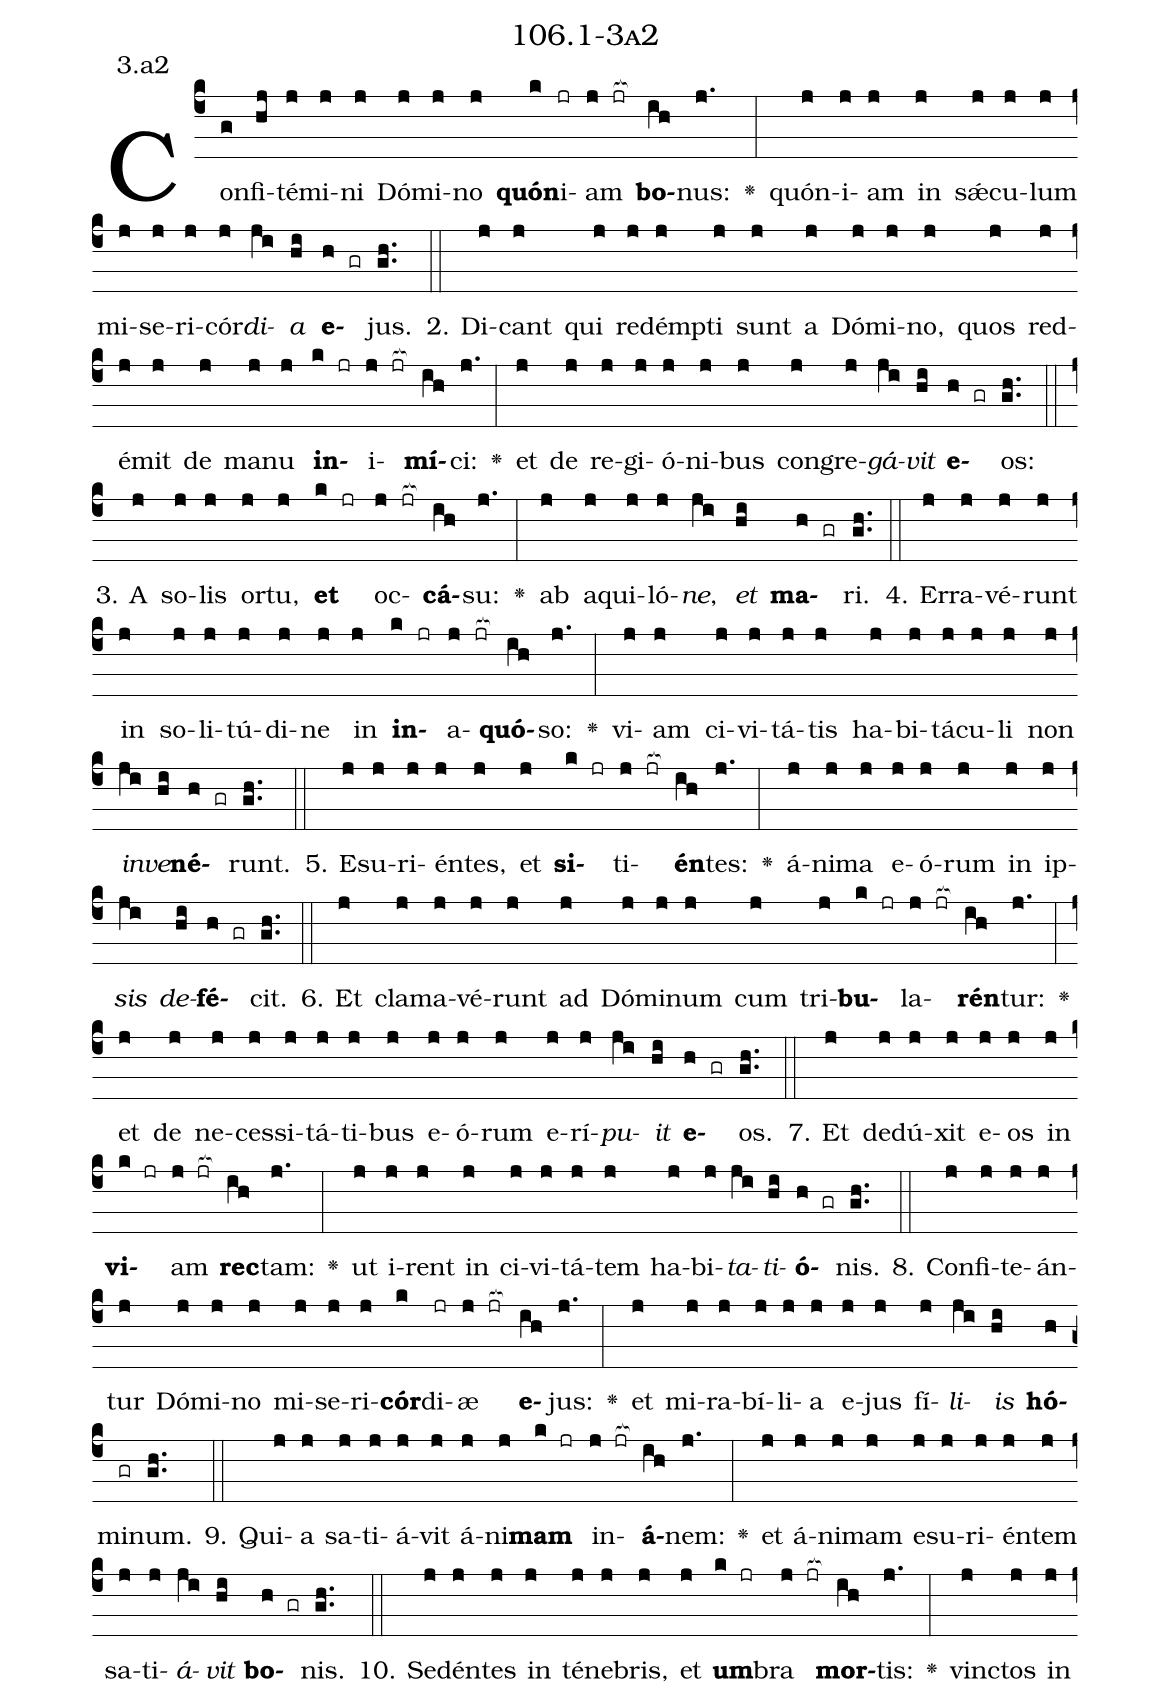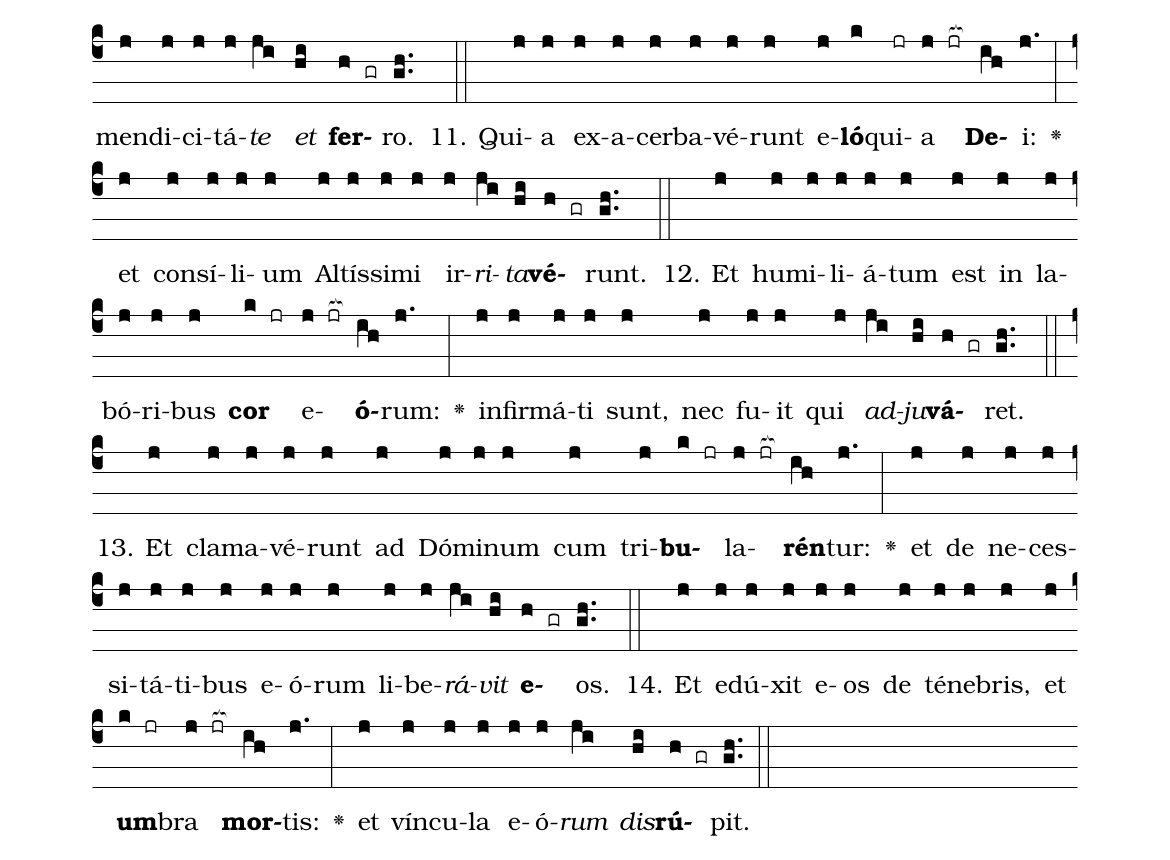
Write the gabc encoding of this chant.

name: 106.1-3a2;
annotation: 3.a2;
%%
(c4)Con(g)fi(hj)té(j)mi(j)ni(j) Dó(j)mi(j)no(j) <b>quón</b>(k)i(jr)am(j jr[ocb:1{]) <b>bo</b>(ih[ocb:0}])nus:(j.) <v>\greheightstar</v>(:) quón(j)i(j)am(j) in(j) sǽ(j)cu(j)lum(j) mi(j)se(j)ri(j)cór(j)<i>di</i>(ji)<i>a</i>(hi) <b>e</b>(h gr)jus.(gh..) (::)
2. Di(j)cant(j) qui(j) red(j)émp(j)ti(j) sunt(j) a(j) Dó(j)mi(j)no,(j) quos(j) red(j)é(j)mit(j) de(j) ma(j)nu(j) <b>in</b>(k jr)i(j jr[ocb:1{])<b>mí</b>(ih[ocb:0}])ci:(j.) <v>\greheightstar</v>(:) et(j) de(j) re(j)gi(j)ó(j)ni(j)bus(j) con(j)gre(j)<i>gá</i>(ji)<i>vit</i>(hi) <b>e</b>(h gr)os:(gh..) (::)
3. A(j) so(j)lis(j) or(j)tu,(j) <b>et</b>(k jr) oc(j jr[ocb:1{])<b>cá</b>(ih[ocb:0}])su:(j.) <v>\greheightstar</v>(:) ab(j) a(j)qui(j)ló(j)<i>ne</i>,(ji) <i>et</i>(hi) <b>ma</b>(h gr)ri.(gh..) (::)
4. Er(j)ra(j)vé(j)runt(j) in(j) so(j)li(j)tú(j)di(j)ne(j) in(j) <b>in</b>(k jr)a(j jr[ocb:1{])<b>quó</b>(ih[ocb:0}])so:(j.) <v>\greheightstar</v>(:) vi(j)am(j) ci(j)vi(j)tá(j)tis(j) ha(j)bi(j)tá(j)cu(j)li(j) non(j) <i>in</i>(ji)<i>ve</i>(hi)<b>né</b>(h gr)runt.(gh..) (::)
5. E(j)su(j)ri(j)én(j)tes,(j) et(j) <b>si</b>(k jr)ti(j jr[ocb:1{])<b>én</b>(ih[ocb:0}])tes:(j.) <v>\greheightstar</v>(:) á(j)ni(j)ma(j) e(j)ó(j)rum(j) in(j) ip(j)<i>sis</i>(ji) <i>de</i>(hi)<b>fé</b>(h gr)cit.(gh..) (::)
6. Et(j) cla(j)ma(j)vé(j)runt(j) ad(j) Dó(j)mi(j)num(j) cum(j) tri(j)<b>bu</b>(k jr)la(j jr[ocb:1{])<b>rén</b>(ih[ocb:0}])tur:(j.) <v>\greheightstar</v>(:) et(j) de(j) ne(j)ces(j)si(j)tá(j)ti(j)bus(j) e(j)ó(j)rum(j) e(j)rí(j)<i>pu</i>(ji)<i>it</i>(hi) <b>e</b>(h gr)os.(gh..) (::)
7. Et(j) de(j)dú(j)xit(j) e(j)os(j) in(j) <b>vi</b>(k jr)am(j jr[ocb:1{]) <b>rec</b>(ih[ocb:0}])tam:(j.) <v>\greheightstar</v>(:) ut(j) i(j)rent(j) in(j) ci(j)vi(j)tá(j)tem(j) ha(j)bi(j)<i>ta</i>(ji)<i>ti</i>(hi)<b>ó</b>(h gr)nis.(gh..) (::)
8. Con(j)fi(j)te(j)án(j)tur(j) Dó(j)mi(j)no(j) mi(j)se(j)ri(j)<b>cór</b>(k)di(jr)æ(j jr[ocb:1{]) <b>e</b>(ih[ocb:0}])jus:(j.) <v>\greheightstar</v>(:) et(j) mi(j)ra(j)bí(j)li(j)a(j) e(j)jus(j) fí(j)<i>li</i>(ji)<i>is</i>(hi) <b>hó</b>(h)mi(gr)num.(gh..) (::)
9. Qui(j)a(j) sa(j)ti(j)á(j)vit(j) á(j)ni(j)<b>mam</b>(k jr) in(j jr[ocb:1{])<b>á</b>(ih[ocb:0}])nem:(j.) <v>\greheightstar</v>(:) et(j) á(j)ni(j)mam(j) e(j)su(j)ri(j)én(j)tem(j) sa(j)ti(j)<i>á</i>(ji)<i>vit</i>(hi) <b>bo</b>(h gr)nis.(gh..) (::)
10. Se(j)dén(j)tes(j) in(j) té(j)ne(j)bris,(j) et(j) <b>um</b>(k jr)bra(j jr[ocb:1{]) <b>mor</b>(ih[ocb:0}])tis:(j.) <v>\greheightstar</v>(:) vinc(j)tos(j) in(j) men(j)di(j)ci(j)tá(j)<i>te</i>(ji) <i>et</i>(hi) <b>fer</b>(h gr)ro.(gh..) (::)
11. Qui(j)a(j) ex(j)a(j)cer(j)ba(j)vé(j)runt(j) e(j)<b>ló</b>(k)qui(jr)a(j jr[ocb:1{]) <b>De</b>(ih[ocb:0}])i:(j.) <v>\greheightstar</v>(:) et(j) con(j)sí(j)li(j)um(j) Al(j)tís(j)si(j)mi(j) ir(j)<i>ri</i>(ji)<i>ta</i>(hi)<b>vé</b>(h gr)runt.(gh..) (::)
12. Et(j) hu(j)mi(j)li(j)á(j)tum(j) est(j) in(j) la(j)bó(j)ri(j)bus(j) <b>cor</b>(k jr) e(j jr[ocb:1{])<b>ó</b>(ih[ocb:0}])rum:(j.) <v>\greheightstar</v>(:) in(j)fir(j)má(j)ti(j) sunt,(j) nec(j) fu(j)it(j) qui(j) <i>ad</i>(ji)<i>ju</i>(hi)<b>vá</b>(h gr)ret.(gh..) (::)
13. Et(j) cla(j)ma(j)vé(j)runt(j) ad(j) Dó(j)mi(j)num(j) cum(j) tri(j)<b>bu</b>(k jr)la(j jr[ocb:1{])<b>rén</b>(ih[ocb:0}])tur:(j.) <v>\greheightstar</v>(:) et(j) de(j) ne(j)ces(j)si(j)tá(j)ti(j)bus(j) e(j)ó(j)rum(j) li(j)be(j)<i>rá</i>(ji)<i>vit</i>(hi) <b>e</b>(h gr)os.(gh..) (::)
14. Et(j) e(j)dú(j)xit(j) e(j)os(j) de(j) té(j)ne(j)bris,(j) et(j) <b>um</b>(k jr)bra(j jr[ocb:1{]) <b>mor</b>(ih[ocb:0}])tis:(j.) <v>\greheightstar</v>(:) et(j) vín(j)cu(j)la(j) e(j)ó(j)<i>rum</i>(ji) <i>dis</i>(hi)<b>rú</b>(h gr)pit.(gh..) (::)
